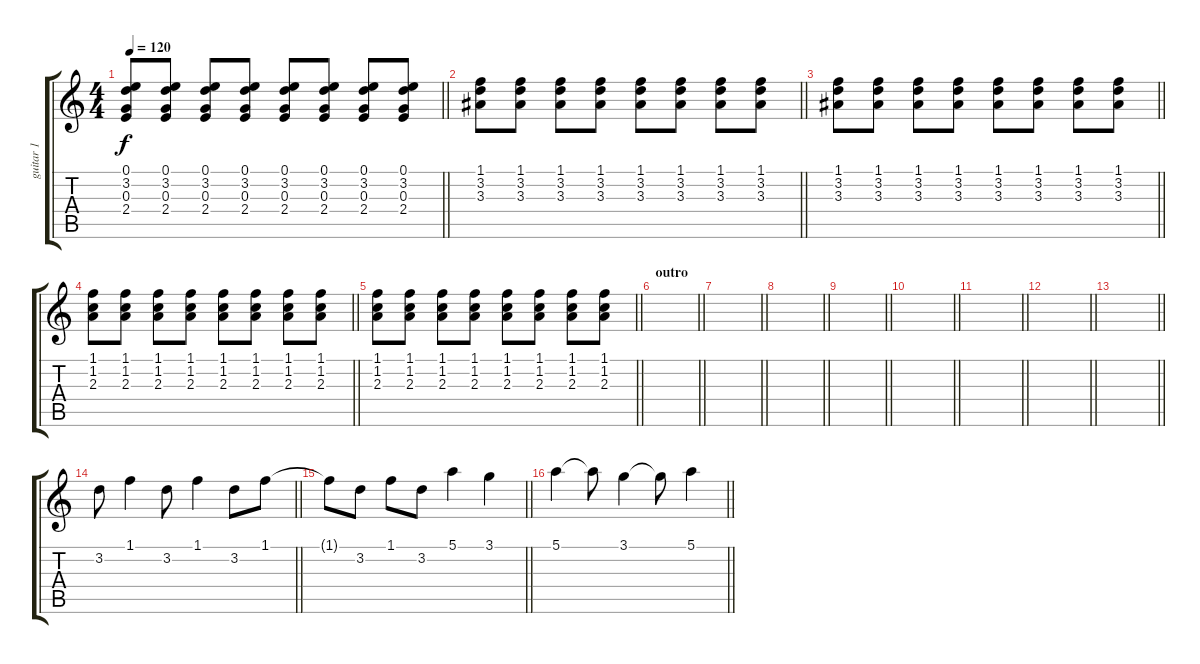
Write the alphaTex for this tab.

\track ("guitar 1" "guitar 1") {instrument overdrivenguitar}
\staff {score tabs}
\tuning (E4 B3 G3 D3 A2 E2) {hide}
\ts (4 4)
\tempo 120
\clef g2
\barLineRight lightlight
\ks c
(0.1 3.2 0.3 2.4).8{dy f} (0.1 3.2 0.3 2.4).8 (0.1 3.2 0.3 2.4).8 (0.1 3.2 0.3 2.4).8 (0.1 3.2 0.3 2.4).8 (0.1 3.2 0.3 2.4).8 (0.1 3.2 0.3 2.4).8 (0.1 3.2 0.3 2.4).8 |
\barLineRight lightlight
(1.1 3.2 3.3).8 (1.1 3.2 3.3).8 (1.1 3.2 3.3).8 (1.1 3.2 3.3).8 (1.1 3.2 3.3).8 (1.1 3.2 3.3).8 (1.1 3.2 3.3).8 (1.1 3.2 3.3).8 |
\barLineRight lightlight
(1.1 3.2 3.3).8 (1.1 3.2 3.3).8 (1.1 3.2 3.3).8 (1.1 3.2 3.3).8 (1.1 3.2 3.3).8 (1.1 3.2 3.3).8 (1.1 3.2 3.3).8 (1.1 3.2 3.3).8 |
\barLineRight lightlight
(1.1 1.2 2.3).8 (1.1 1.2 2.3).8 (1.1 1.2 2.3).8 (1.1 1.2 2.3).8 (1.1 1.2 2.3).8 (1.1 1.2 2.3).8 (1.1 1.2 2.3).8 (1.1 1.2 2.3).8 |
\barLineRight lightlight
(1.1 1.2 2.3).8 (1.1 1.2 2.3).8 (1.1 1.2 2.3).8 (1.1 1.2 2.3).8 (1.1 1.2 2.3).8 (1.1 1.2 2.3).8 (1.1 1.2 2.3).8 (1.1 1.2 2.3).8 |
\section ("" "outro")
\barLineRight lightlight
|
\barLineRight lightlight
|
\barLineRight lightlight
|
\barLineRight lightlight
|
\barLineRight lightlight
|
\barLineRight lightlight
|
\barLineRight lightlight
|
\barLineRight lightlight
|
\barLineRight lightlight
3.2.8{volume 4 balance 14} 1.1.4 3.2.8 1.1.4 3.2.8 1.1.8 |
\barLineRight lightlight
1.1{t}.8 3.2.8 1.1.8 3.2.8 5.1.4 3.1.4 |
\barLineRight lightlight
5.1.4 5.1{t}.8 3.1.4 3.1{t}.8 5.1.4
